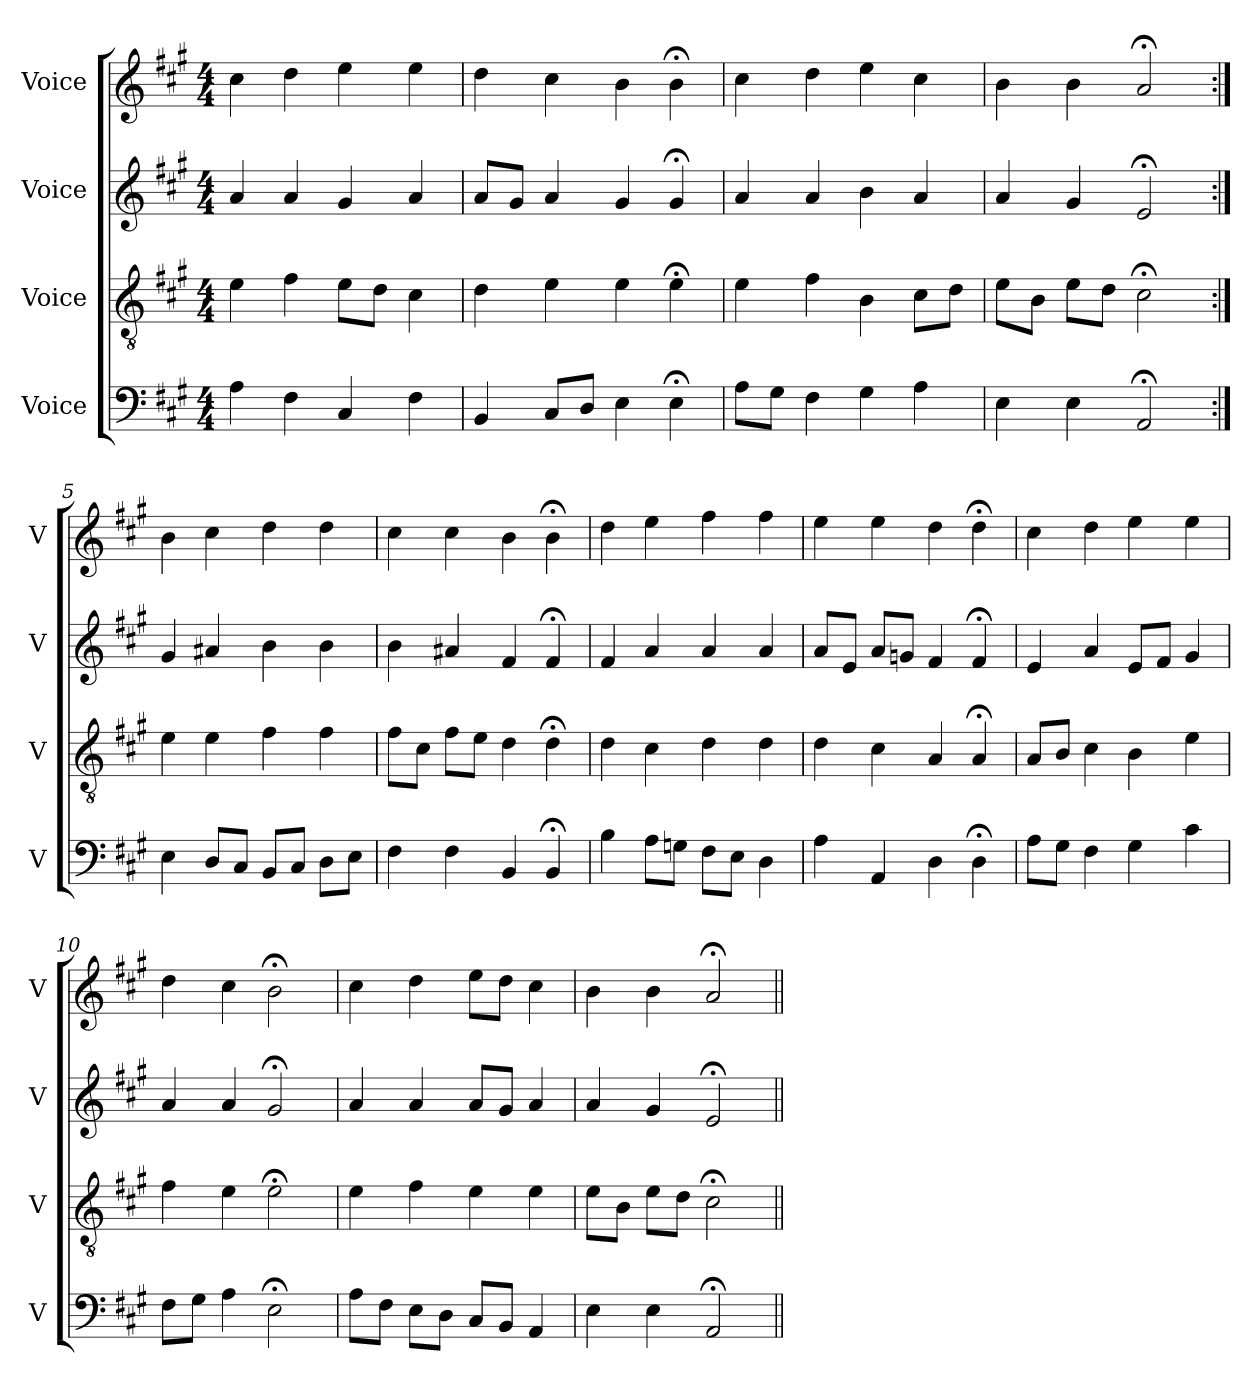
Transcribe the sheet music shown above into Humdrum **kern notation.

**kern	**kern	**kern	**kern
*part4	*part3	*part2	*part1
*staff4	*staff3	*staff2	*staff1
*I"Voice	*I"Voice	*I"Voice	*I"Voice
*I'V	*I'V	*I'V	*I'V
*clefF4	*clefGv2	*clefG2	*clefG2
*k[f#c#g#]	*k[f#c#g#]	*k[f#c#g#]	*k[f#c#g#]
*M4/4	*M4/4	*M4/4	*M4/4
=1	=1	=1	=1
4A\	4e\	4a/	4cc#\
4F#\	4f#\	4a/	4dd\
4C#/	8e\L	4g#/	4ee\
.	8d\J	.	.
4F#\	4c#\	4a/	4ee\
=2	=2	=2	=2
4BB/	4d\	8a/L	4dd\
.	.	8g#/J	.
8C#/L	4e\	4a/	4cc#\
8D/J	.	.	.
4E\	4e\	4g#/	4b\
4E;<\	4e;<\	4g#;</	4b;<\
=3	=3	=3	=3
8A\L	4e\	4a/	4cc#\
8G#\J	.	.	.
4F#\	4f#\	4a/	4dd\
4G#\	4B\	4b\	4ee\
4A\	8c#\L	4a/	4cc#\
.	8d\J	.	.
=4	=4	=4	=4
4E\	8e\L	4a/	4b\
.	8B\J	.	.
4E\	8e\L	4g#/	4b\
.	8d\J	.	.
2AA;</	2c#;<\	2e;</	2a;</
=5:|!	=5:|!	=5:|!	=5:|!
4E\	4e\	4g#/	4b\
8D/L	4e\	4a#X/	4cc#\
8C#/J	.	.	.
8BB/L	4f#\	4b\	4dd\
8C#/J	.	.	.
8D\L	4f#\	4b\	4dd\
8E\J	.	.	.
=6	=6	=6	=6
4F#\	8f#\L	4b\	4cc#\
.	8c#\J	.	.
4F#\	8f#\L	4a#X/	4cc#\
.	8e\J	.	.
4BB/	4d\	4f#/	4b\
4BB;</	4d;<\	4f#;</	4b;<\
!!LO:LB:g=z
=7	=7	=7	=7
4B\	4d\	4f#/	4dd\
8A\L	4c#\	4a/	4ee\
8Gn\J	.	.	.
8F#\L	4d\	4a/	4ff#\
8E\J	.	.	.
4D\	4d\	4a/	4ff#\
=8	=8	=8	=8
4A\	4d\	8a/L	4ee\
.	.	8e/J	.
4AA/	4c#\	8a/L	4ee\
.	.	8gn/J	.
4D\	4A/	4f#/	4dd\
4D;<\	4A;</	4f#;</	4dd;<\
=9	=9	=9	=9
8A\L	8A/L	4e/	4cc#\
8G#\J	8B/J	.	.
4F#\	4c#\	4a/	4dd\
4G#\	4B\	8e/L	4ee\
.	.	8f#/J	.
4c#\	4e\	4g#/	4ee\
=10	=10	=10	=10
8F#\L	4f#\	4a/	4dd\
8G#\J	.	.	.
4A\	4e\	4a/	4cc#\
2E;<\	2e;<\	2g#;</	2b;<\
=11	=11	=11	=11
8A\L	4e\	4a/	4cc#\
8F#\J	.	.	.
8E\L	4f#\	4a/	4dd\
8D\J	.	.	.
8C#/L	4e\	8a/L	8ee\L
8BB/J	.	8g#/J	8dd\J
4AA/	4e\	4a/	4cc#\
=12	=12	=12	=12
4E\	8e\L	4a/	4b\
.	8B\J	.	.
4E\	8e\L	4g#/	4b\
.	8d\J	.	.
2AA;</	2c#;<\	2e;</	2a;</
=||	=||	=||	=||
*-	*-	*-	*-
